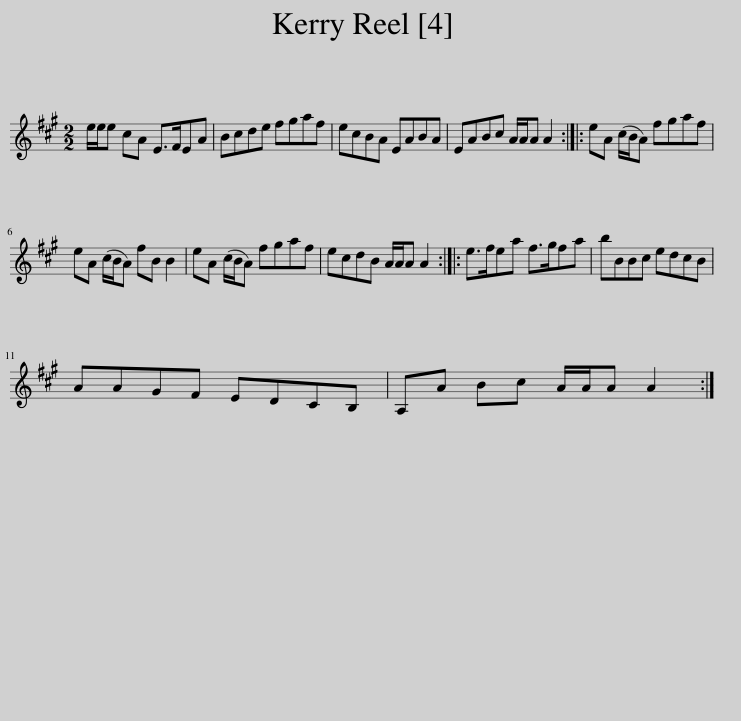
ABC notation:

X:1
L:1/8
M:2/2
I:linebreak $
K:A
V:1 treble
V:1
 e/e/e cA E>FEA | Bcde fgaf | ecBA EABA | EABc A/A/A A2 :: eA (c/B/A) fgaf |$ %5
 eA (c/B/A) fB B2 | eA (c/B/A) fgaf | ecdB A/A/A A2 :: e>fea f>gfa | bBBc edcB |$ %10
 AAGF EDCB, | A,A Bc A/A/A A2 :| %12
